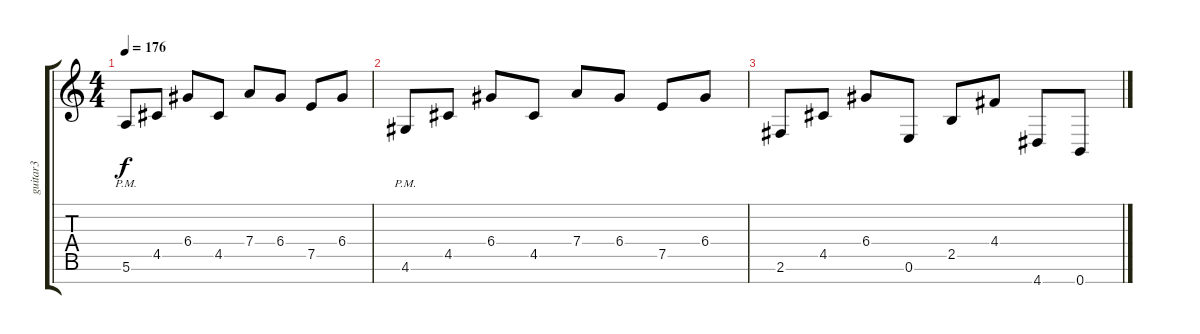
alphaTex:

\track ("guitar3" "guitar3") {instrument distortionguitar}
\staff {score tabs}
\tuning (E4 B3 G3 D3 A2 E2 B1) {hide}
\ts (4 4)
\tempo 176
\clef g2
\ks c
5.6{pm}.8{dy f} 4.5.8 6.4.8 4.5.8 7.4.8 6.4.8 7.5.8 6.4.8 |
4.6{pm}.8 4.5.8 6.4.8 4.5.8 7.4.8 6.4.8 7.5.8 6.4.8 |
2.6.8 4.5.8 6.4.8 0.6.8 2.5.8 4.4.8 4.7.8 0.7.8
